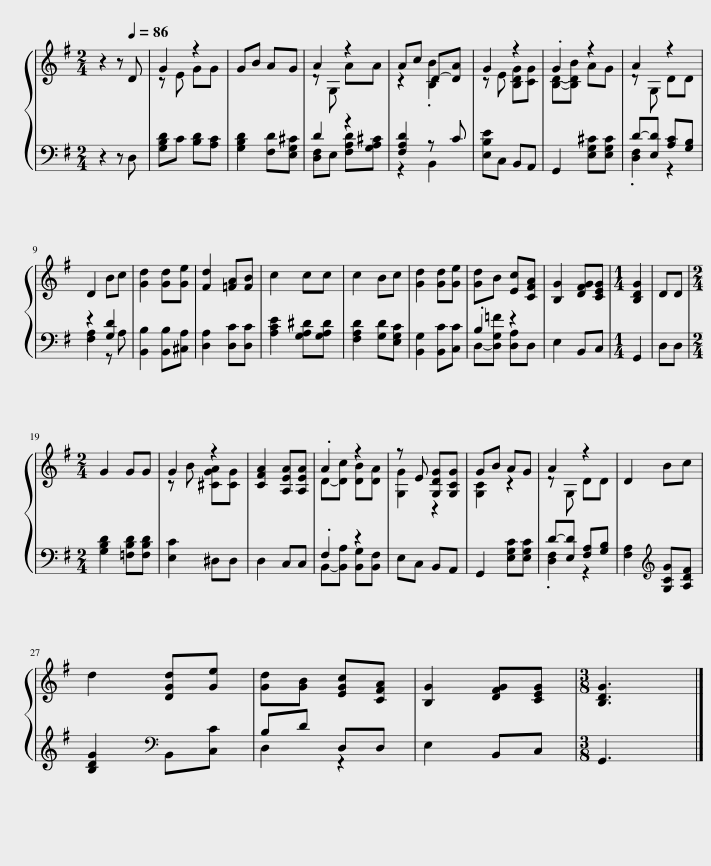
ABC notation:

X:1
%%score { ( 1 3 ) | ( 2 4 ) }
L:1/8
M:2/4
I:linebreak $
K:G
V:1 treble
V:3 treble
V:2 bass
V:4 bass
V:1
 z2 z[Q:1/4=86] D | G2 z2 | GB AG | A2 z2 | Ac D-[DA] | %5
 G2 z2 | .G2 z2 | A2 z2 |$ D2 Bc | [Gd]2 [Gd][Ge] | %10
 [Fd]2 [=FA][FB] | c2 cc | c2 Bc | [Gd]2 [Gd][Ge] | [Gd]B [Ec][CFA] | %15
 [B,G]2 [DFG][CEG] |[M:1/4] [B,DG]2 | DD |$[M:2/4] G2 GG | G2 z2 | %20
 [CFA]2 [A,EA][A,EA] | .A2 z2 | z E [G,DG][G,CG] | GB AG | A2 z2 | %25
 D2 Bc |$ d2 [DGd][Ge] | [Gd][GB] [EGc][CFA] | [B,G]2 [DFG][CEG] |[M:3/8] [B,DG]3 |] %30
V:2
 z2 z D, | [G,B,D]C [B,D][A,C] | [G,B,D]2 [F,D][E,G,^C] | D2 z2 | [F,A,D]2 z C | %5
 [E,B,E]C, B,,A,, | G,,2 [E,G,^C][E,G,C] | D-[E,D] [A,C][G,B,] |$ z2 [G,D]2 | [B,,B,]2 [B,,B,][^C,A,] | %10
 [D,A,]2 [D,C][D,C] | [A,CE]2 [G,A,^D][G,A,D] | [F,A,D]2 [G,D][E,G,C] | [B,,G,]2 [B,,C][C,C] | .B,2 z2 | %15
 E,2 B,,C, |[M:1/4] G,,2 | D,D, |$[M:2/4] [G,B,D]2 [=F,B,D][F,B,D] | [E,C]2 ^D,D, | %20
 D,2 C,C, | .F,2 z2 | E,C, B,,A,, | G,,2 [E,G,C][E,G,C] | D-[E,D] [F,A,][G,B,] | %25
 [F,A,]2[K:treble] [G,CG][A,DF] |$ [B,DG]2[K:bass] B,,[C,C] | B,D D,D, | E,2 B,,C, |[M:3/8] G,,3 |] %30
V:3
 x4 | z E GG | x4 | z G, AA | z2 .[B,B]2 | %5
 z E [B,DG][CG] | [B,D]-[B,DB] AG | z G, DD |$ x4 | x4 | %10
 x4 | x4 | x4 | x4 | x4 | %15
 x4 |[M:1/4] x2 | x2 |$[M:2/4] x4 | z B [^CGA][CG] | %20
 x4 | D-[Dc] [DB][DA] | [G,G]2 z2 | [G,C]2 z2 | z G, DD | %25
 x4 |$ x4 | x4 | x4 |[M:3/8] x3 |] %30
V:4
 x4 | x4 | x4 | [D,F,]E, [F,A,D][G,A,^C] | z2 B,,2 | %5
 x4 | x4 | .[D,F,]2 z2 |$ [F,A,]2 z A, | x4 | %10
 x4 | x4 | x4 | x4 | D,-[D,G,=F] [D,A,]D, | %15
 x4 |[M:1/4] x2 | x2 |$[M:2/4] x4 | x4 | %20
 x4 | B,,-[B,,A,] [B,,G,][B,,F,] | x4 | x4 | .[D,F,]2 z2 | %25
 x2[K:treble] x2 |$ x2[K:bass] x2 | D,2 z2 | x4 |[M:3/8] x3 |] %30
